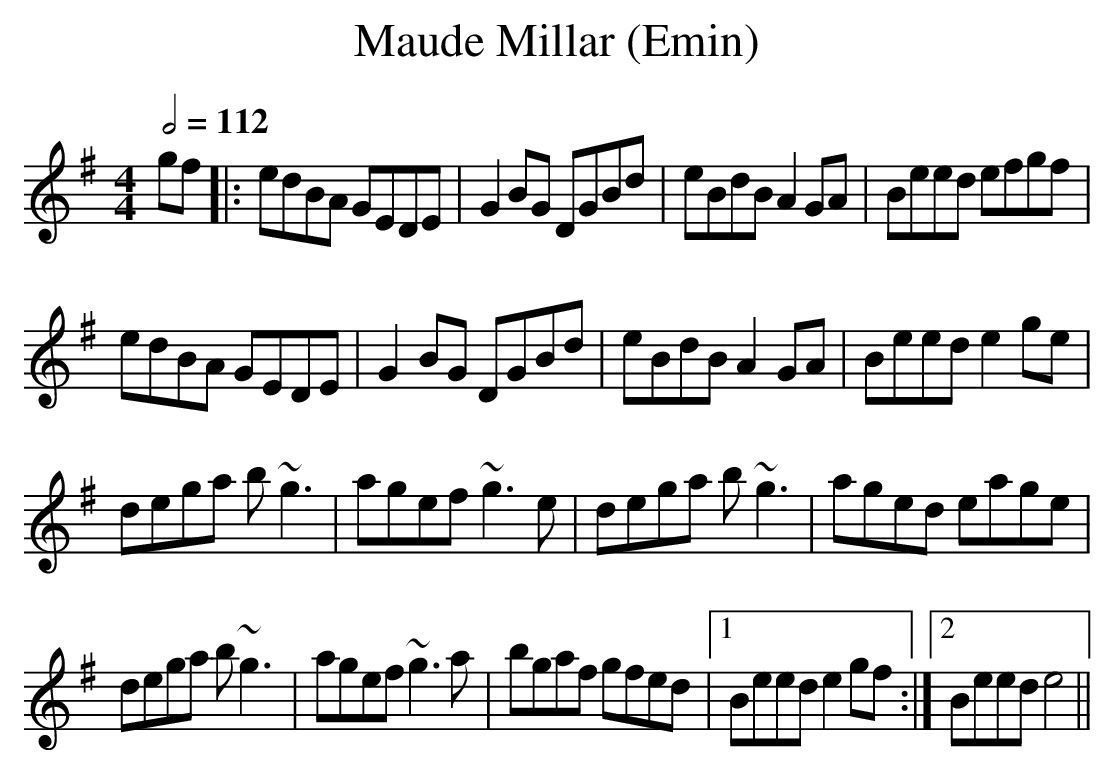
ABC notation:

X:1
T:Maude Millar (Emin) %1
Q:1/2=112
M:4/4
L:1/8
K:Emin
gf|:edBA GEDE|G2BG DGBd|eBdB A2GA|Beed efgf|
edBA GEDE|G2BG DGBd|eBdB A2GA|Beed e2ge|
dega b~g3|agef ~g3e|dega b~g3|aged eage|
dega b~g3|agef ~g3a|bgaf gfed|1Beed e2gf:|2Beed e4||
